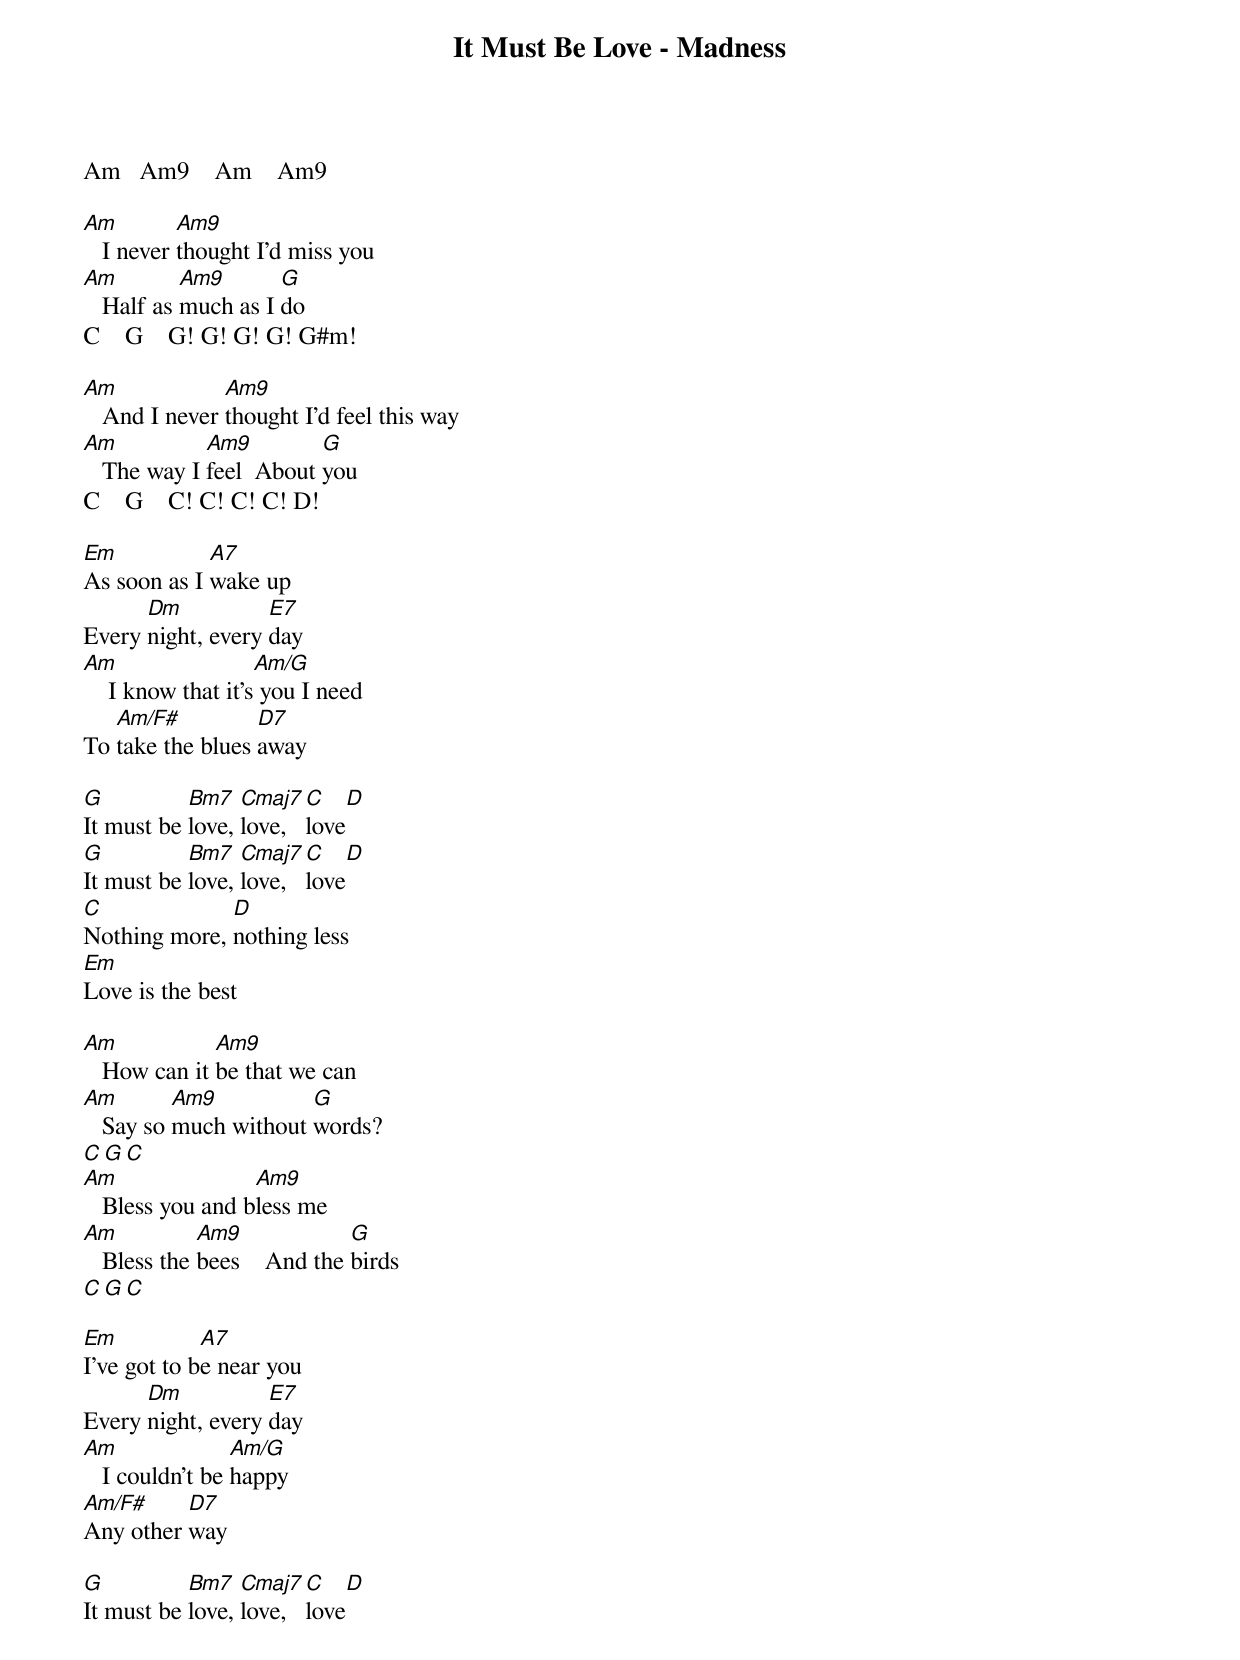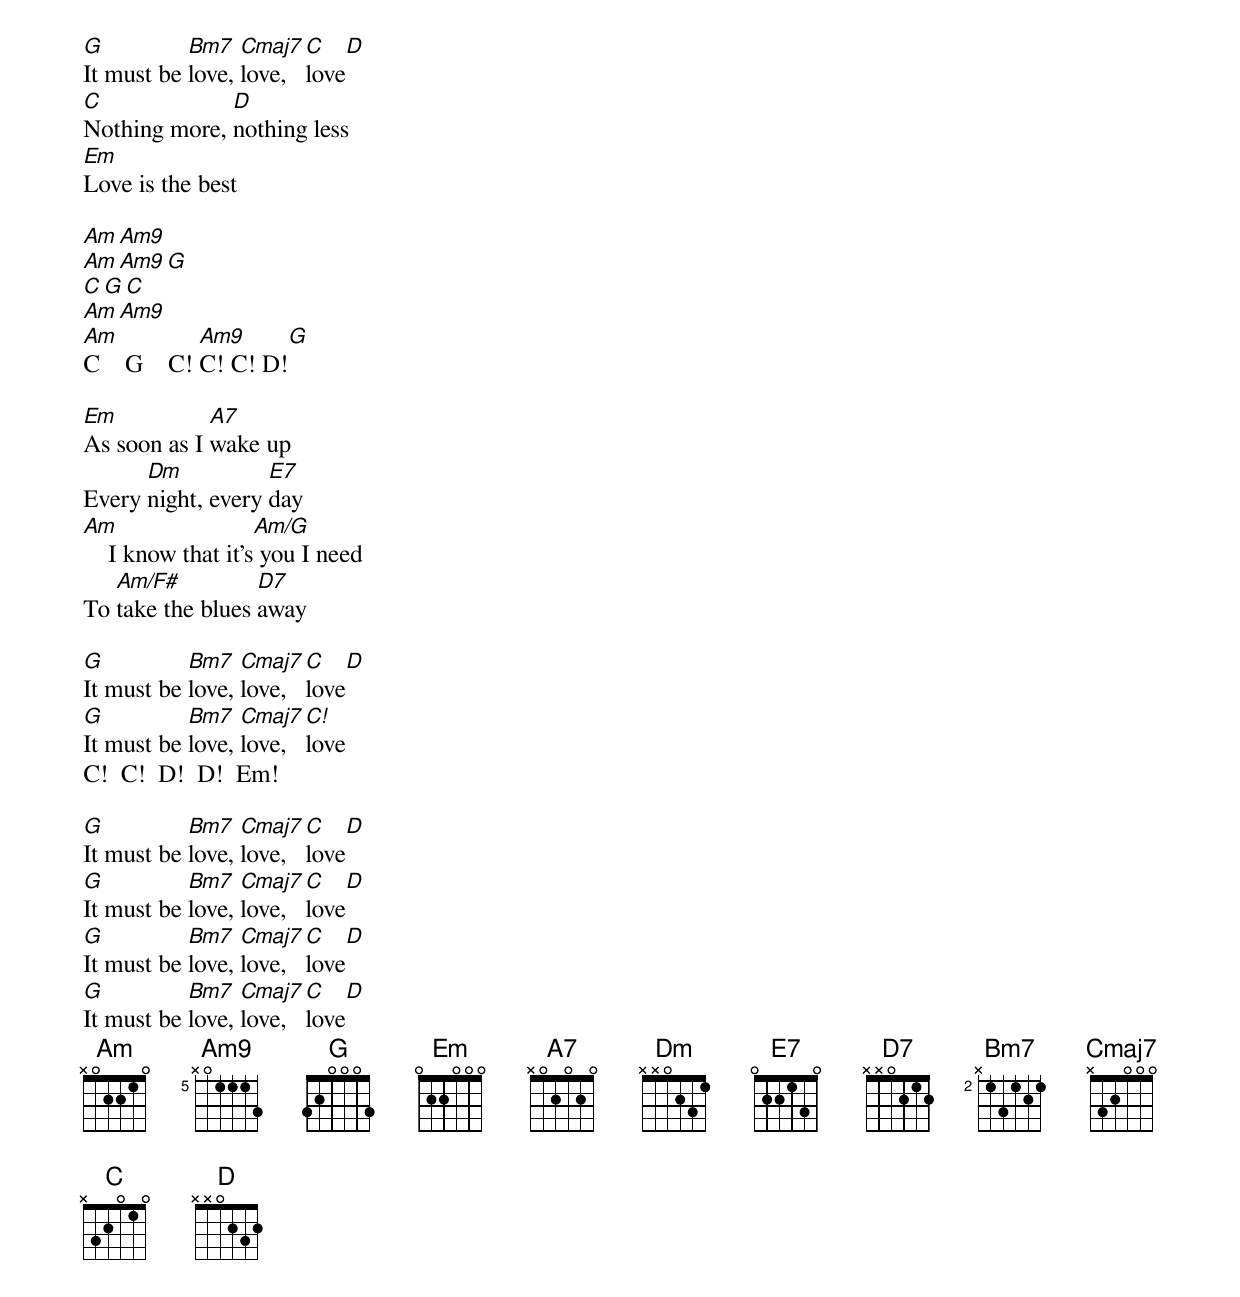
It Must Be Love - Madness

Am   Am9    Am    Am9

Am         Am9
   I never thought I'd miss you
Am         Am9       G
   Half as much as I do
C    G    G! G! G! G! G#m!

Am             Am9
   And I never thought I'd feel this way
Am           Am9         G
   The way I feel  About you
C    G    C! C! C! C! D!

Em           A7
As soon as I wake up
      Dm           E7
Every night, every day
Am                  Am/G
    I know that it's you I need
   Am/F#          D7
To take the blues away

G          Bm7   Cmaj7 C     D
It must be love, love, love
G          Bm7   Cmaj7 C     D
It must be love, love, love
C             D
Nothing more, nothing less
Em
Love is the best

Am            Am9
   How can it be that we can
Am        Am9          G
   Say so much without words?
C    G    C
Am                Am9
   Bless you and bless me
Am           Am9             G
   Bless the bees    And the birds
C    G    C

Em           A7
I've got to be near you
      Dm           E7
Every night, every day
Am               Am/G
   I couldn't be happy
Am/F#     D7
Any other way

G          Bm7   Cmaj7 C     D
It must be love, love, love
G          Bm7   Cmaj7 C     D
It must be love, love, love
C             D
Nothing more, nothing less
Em
Love is the best

Am            Am9
Am        Am9          G
C    G    C
Am                Am9
Am           Am9             G
C    G    C! C! C! D!

Em           A7
As soon as I wake up
      Dm           E7
Every night, every day
Am                  Am/G
    I know that it's you I need
   Am/F#          D7
To take the blues away

G          Bm7   Cmaj7 C     D
It must be love, love, love
G          Bm7   Cmaj7 C!
It must be love, love, love
C!  C!  D!  D!  Em!

G          Bm7   Cmaj7 C     D
It must be love, love, love
G          Bm7   Cmaj7 C     D
It must be love, love, love
G          Bm7   Cmaj7 C     D
It must be love, love, love
G          Bm7   Cmaj7 C     D
It must be love, love, love
